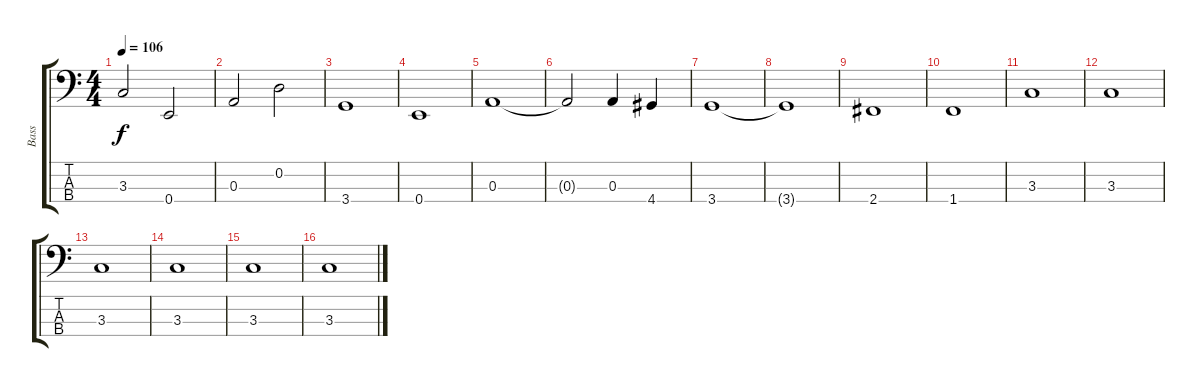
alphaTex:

\track ("Bass" "Bass") {instrument electricbassfinger}
\staff {score tabs}
\tuning (G2 D2 A1 E1) {hide}
\ts (4 4)
\tempo 106
\clef f4
\ks c
3.3.2{dy f} 0.4.2 |
0.3.2 0.2.2 |
3.4.1 |
0.4.1 |
0.3.1{volume 12} |
0.3{t}.2 0.3.4 4.4.4 |
3.4.1 |
3.4{t}.1 |
2.4.1 |
1.4.1 |
3.3.1 |
3.3.1 |
3.3.1 |
3.3.1 |
3.3.1 |
3.3.1
